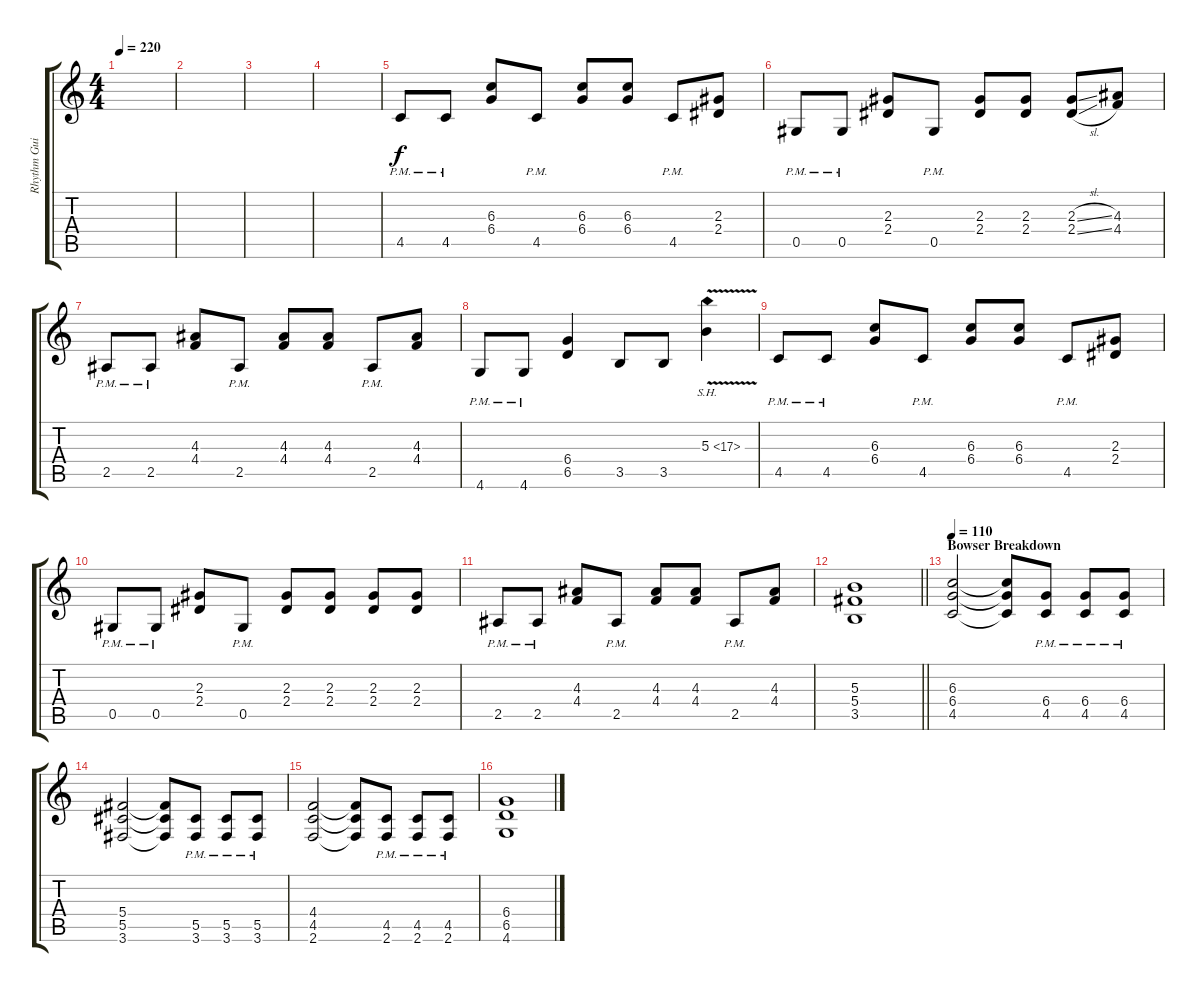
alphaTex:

\track ("Rhythm Guitar 2" "Rhythm Gui") {instrument overdrivenguitar}
\staff {score tabs}
\tuning (Eb4 Bb3 Gb3 Db3 Ab2 Eb2) {hide}
\ts (4 4)
\tempo 220
\clef g2
\ks c
|
|
|
|
4.5{pm}.8 4.5{pm}.8 (6.3 6.4).8 4.5{pm}.8 (6.3 6.4).8 (6.3 6.4).8 4.5{pm}.8 (2.3 2.4).8 |
0.5{pm}.8 0.5{pm}.8 (2.3 2.4).8 0.5{pm}.8 (2.3 2.4).8 (2.3 2.4).8 (2.3{sl} 2.4{sl}).8 (4.3 4.4).8 |
2.5{pm}.8 2.5{pm}.8 (4.3 4.4).8 2.5{pm}.8 (4.3 4.4).8 (4.3 4.4).8 2.5{pm}.8 (4.3 4.4).8 |
4.6{pm}.8 4.6{pm}.8 (6.4 6.5).4 3.5.8 3.5.8 5.3{sh 12 v}.4 |
4.5{pm}.8 4.5{pm}.8 (6.3 6.4).8 4.5{pm}.8 (6.3 6.4).8 (6.3 6.4).8 4.5{pm}.8 (2.3 2.4).8 |
0.5{pm}.8 0.5{pm}.8 (2.3 2.4).8 0.5{pm}.8 (2.3 2.4).8 (2.3 2.4).8 (2.3 2.4).8 (2.3 2.4).8 |
2.5{pm}.8 2.5{pm}.8 (4.3 4.4).8 2.5{pm}.8 (4.3 4.4).8 (4.3 4.4).8 2.5{pm}.8 (4.3 4.4).8 |
\barLineRight lightlight
(5.3 5.4 3.5).1 |
\section ("" "Bowser Breakdown")
\tempo 110
(6.3 6.4 4.5).2 (6.3{t} 6.4{t} 4.5{t}).8 (6.4{pm} 4.5{pm}).8 (6.4{pm} 4.5{pm}).8 (6.4{pm} 4.5{pm}).8 |
(5.4 5.5 3.6).2 (5.4{t} 5.5{t} 3.6{t}).8 (5.5{pm} 3.6{pm}).8 (5.5{pm} 3.6{pm}).8 (5.5{pm} 3.6{pm}).8 |
(4.4 4.5 2.6).2 (4.4{t} 4.5{t} 2.6{t}).8 (4.5{pm} 2.6{pm}).8 (4.5{pm} 2.6{pm}).8 (4.5{pm} 2.6{pm}).8 |
(6.4 6.5 4.6).1
